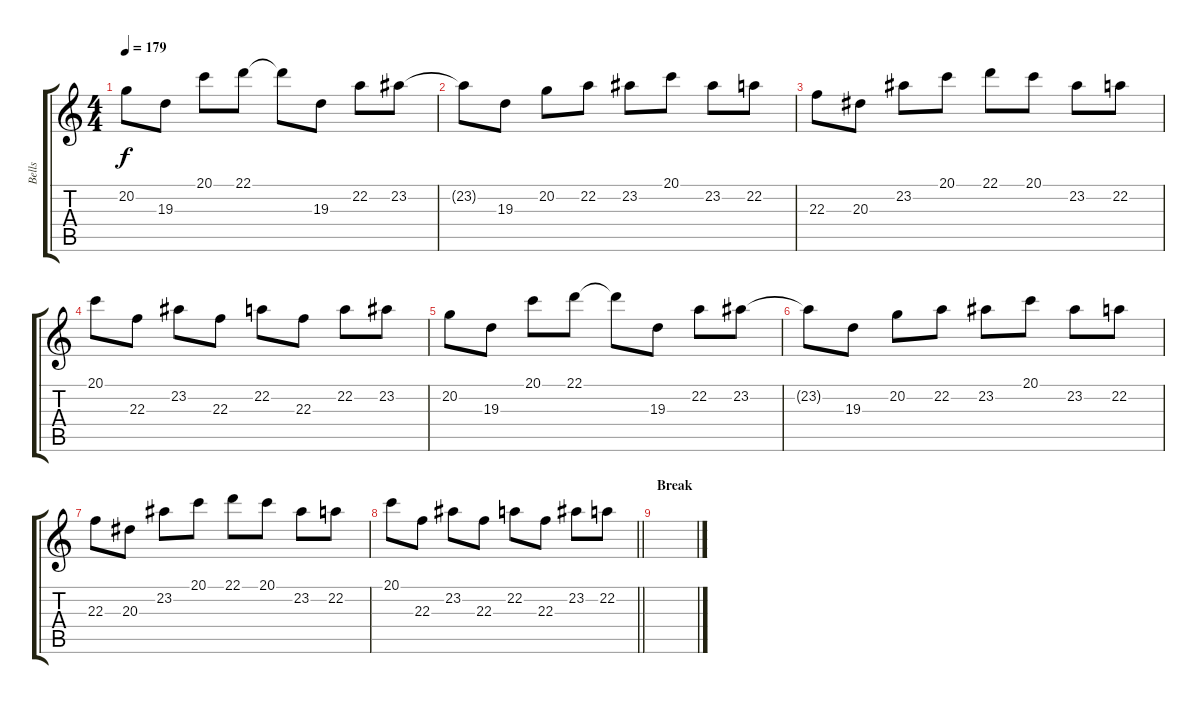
\track ("Bells" "Bells") {instrument glockenspiel}
\staff {score tabs}
\tuning (E4 B3 G3 D3 A2 E2) {hide}
\ts (4 4)
\tempo 179
\clef g2
\ks c
20.2.8{dy f} 19.3.8 20.1.8 22.1.8 22.1{t}.8 19.3.8 22.2.8 23.2.8 |
23.2{t}.8 19.3.8 20.2.8 22.2.8 23.2.8 20.1.8 23.2.8 22.2.8 |
22.3.8 20.3.8 23.2.8 20.1.8 22.1.8 20.1.8 23.2.8 22.2.8 |
20.1.8 22.3.8 23.2.8 22.3.8 22.2.8 22.3.8 22.2.8 23.2.8 |
20.2.8 19.3.8 20.1.8 22.1.8 22.1{t}.8 19.3.8 22.2.8 23.2.8 |
23.2{t}.8 19.3.8 20.2.8 22.2.8 23.2.8 20.1.8 23.2.8 22.2.8 |
22.3.8 20.3.8 23.2.8 20.1.8 22.1.8 20.1.8 23.2.8 22.2.8 |
\barLineRight lightlight
20.1.8 22.3.8 23.2.8 22.3.8 22.2.8 22.3.8 23.2.8 22.2.8 |
\section ("" "Break")
